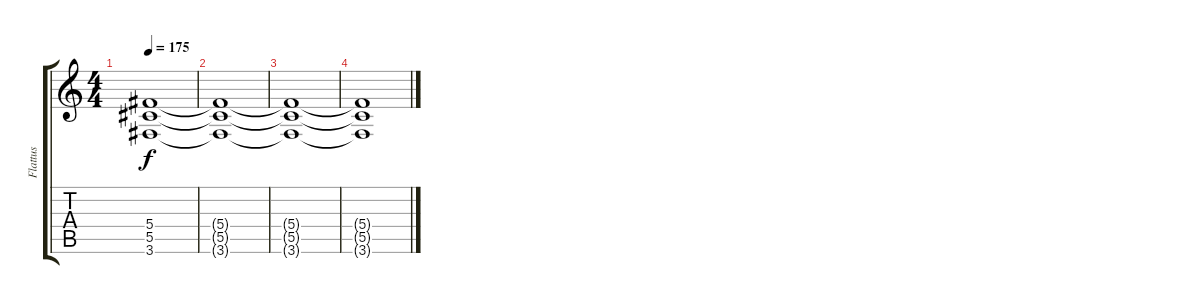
\track ("Flattus" "Flattus") {instrument distortionguitar}
\staff {score tabs}
\tuning (Eb4 Bb3 Gb3 Db3 Ab2 Eb2) {hide}
\ts (4 4)
\tempo 175
\clef g2
\ks c
(5.4{t} 5.5{t} 3.6{t}).1{dy f} |
(5.4{t} 5.5{t} 3.6{t}).1 |
(5.4{t} 5.5{t} 3.6{t}).1 |
(5.4{t} 5.5{t} 3.6{t}).1
